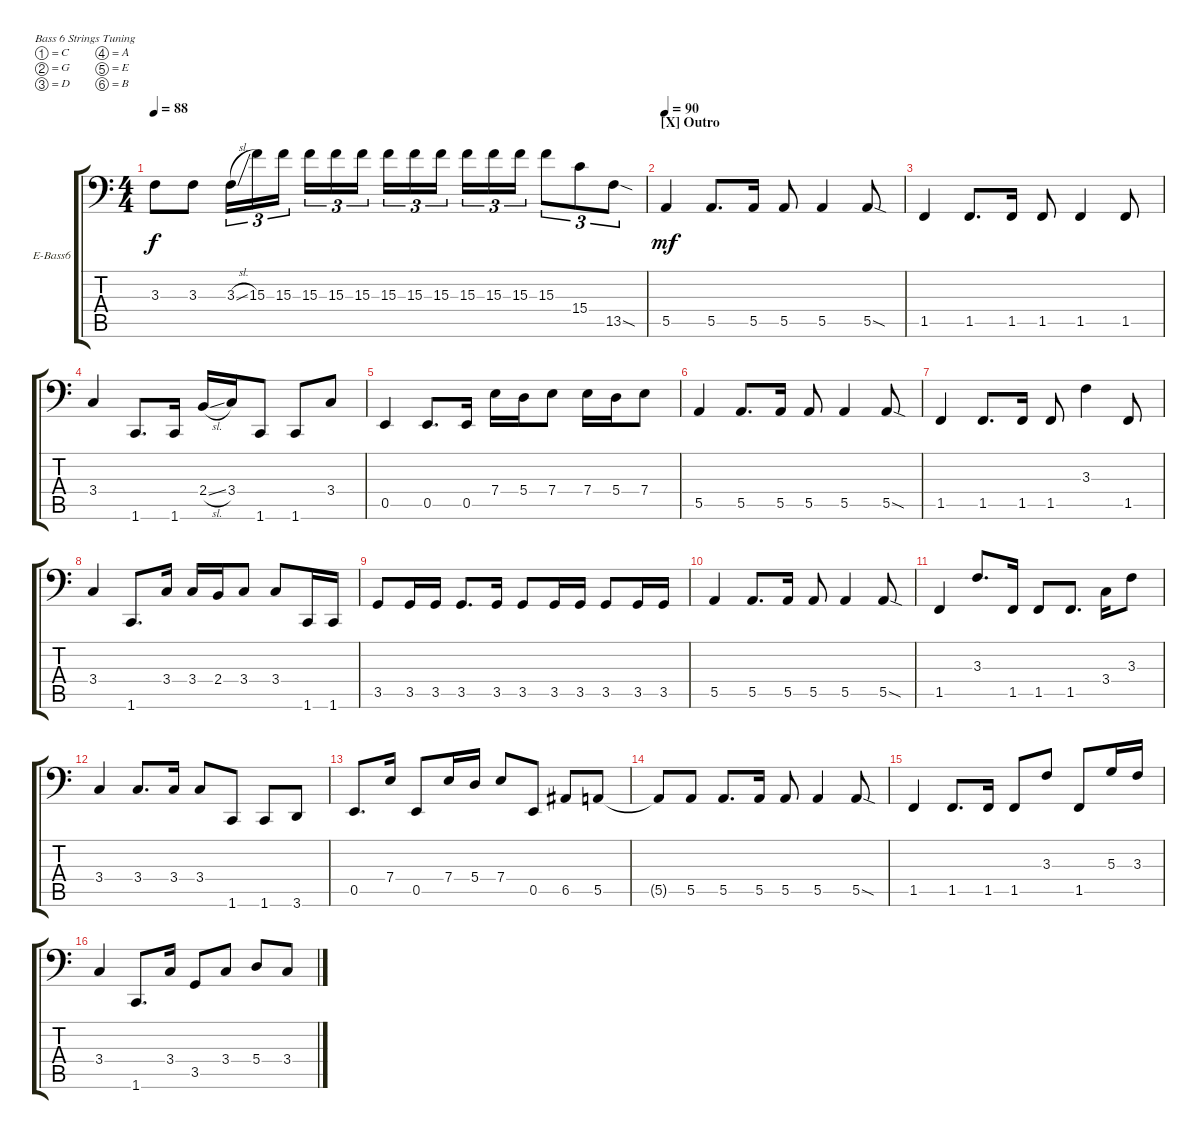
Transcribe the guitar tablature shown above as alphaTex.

\defaultSystemsLayout 4
\bracketExtendMode groupsimilarinstruments
\firstSystemTrackNameOrientation horizontal
\otherSystemsTrackNameOrientation horizontal
\track ("Electric Bass" "E-Bass6") {instrument electricbassfinger}
\staff {score tabs}
\tuning (C3 G2 D2 A1 E1 B0)
\ts (4 4)
\tempo 88
\clef f4
\ks c
3.3.8{dy f} 3.3.8 3.3{sl}.16{tu (3 2)} 15.3.16{tu (3 2)} 15.3.16{tu (3 2)} 15.3.16{tu (3 2)} 15.3.16{tu (3 2)} 15.3.16{tu (3 2)} 15.3.16{tu (3 2)} 15.3.16{tu (3 2)} 15.3.16{tu (3 2)} 15.3.16{tu (3 2)} 15.3.16{tu (3 2)} 15.3.16{tu (3 2)} 15.3.8{tu (3 2)} 15.4.8{tu (3 2)} 13.5{sod}.8{tu (3 2)} |
\section ("X" "Outro")
\tempo 90
5.5.4{dy mf} 5.5.8{d} 5.5.16 5.5.8 5.5.4 5.5{sod}.8 |
1.5.4 1.5.8{d} 1.5.16 1.5.8 1.5.4 1.5.8 |
3.4.4 1.6.8{d} 1.6.16 2.4{sl}.16 3.4.16 1.6.8 1.6.8 3.4.8 |
0.5.4 0.5.8{d} 0.5.16 7.4.16 5.4.16 7.4.8 7.4.16 5.4.16 7.4.8 |
5.5.4 5.5.8{d} 5.5.16 5.5.8 5.5.4 5.5{sod}.8 |
1.5.4 1.5.8{d} 1.5.16 1.5.8 3.3.4 1.5.8 |
3.4.4 1.6.8{d} 3.4.16 3.4.16 2.4.16 3.4.8 3.4.8 1.6.16 1.6.16 |
3.5.8 3.5.16 3.5.16 3.5.8{d} 3.5.16 3.5.8 3.5.16 3.5.16 3.5.8 3.5.16 3.5.16 |
5.5.4 5.5.8{d} 5.5.16 5.5.8 5.5.4 5.5{sod}.8 |
1.5.4 3.3.8{d} 1.5.16 1.5.8 1.5.8{d} 3.4.16 3.3.8 |
3.4.4 3.4.8{d} 3.4.16 3.4.8 1.6.8 1.6.8 3.6.8 |
0.5.8{d} 7.4.16 0.5.8 7.4.16 5.4.16 7.4.8 0.5.8 6.5.8 5.5.8 |
5.5{t}.8 5.5.8 5.5.8{d} 5.5.16 5.5.8 5.5.4 5.5{sod}.8 |
1.5.4 1.5.8{d} 1.5.16 1.5.8 3.3.8 1.5.8 5.3.16 3.3.16 |
3.4.4 1.6.8{d} 3.4.16 3.5.8 3.4.8 5.4.8 3.4.8
